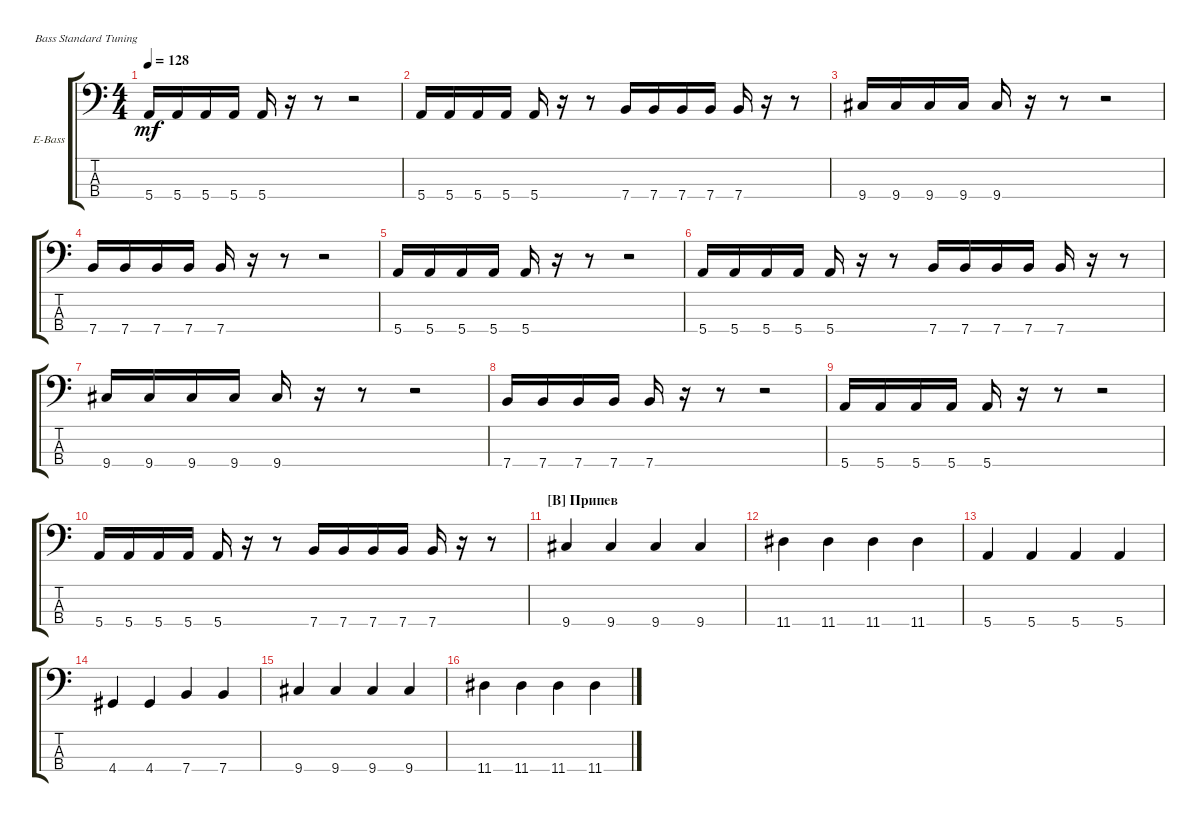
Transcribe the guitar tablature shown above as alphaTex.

\defaultSystemsLayout 4
\bracketExtendMode groupsimilarinstruments
\firstSystemTrackNameOrientation horizontal
\otherSystemsTrackNameOrientation horizontal
\track ("Electric Bass" "E-Bass") {instrument electricbassfinger}
\staff {score tabs}
\tuning (G2 D2 A1 E1)
\ts (4 4)
\tempo 128
\clef f4
\ks c
5.4.16{dy mf} 5.4.16 5.4.16 5.4.16 5.4.16 r.16 r.8 r.2 |
5.4.16 5.4.16 5.4.16 5.4.16 5.4.16 r.16 r.8 7.4.16 7.4.16 7.4.16 7.4.16 7.4.16 r.16 r.8 |
9.4.16 9.4.16 9.4.16 9.4.16 9.4.16 r.16 r.8 r.2 |
7.4.16 7.4.16 7.4.16 7.4.16 7.4.16 r.16 r.8 r.2 |
5.4.16 5.4.16 5.4.16 5.4.16 5.4.16 r.16 r.8 r.2 |
5.4.16 5.4.16 5.4.16 5.4.16 5.4.16 r.16 r.8 7.4.16 7.4.16 7.4.16 7.4.16 7.4.16 r.16 r.8 |
9.4.16 9.4.16 9.4.16 9.4.16 9.4.16 r.16 r.8 r.2 |
7.4.16 7.4.16 7.4.16 7.4.16 7.4.16 r.16 r.8 r.2 |
5.4.16 5.4.16 5.4.16 5.4.16 5.4.16 r.16 r.8 r.2 |
5.4.16 5.4.16 5.4.16 5.4.16 5.4.16 r.16 r.8 7.4.16 7.4.16 7.4.16 7.4.16 7.4.16 r.16 r.8 |
\section ("B" "Припев")
9.4.4 9.4.4 9.4.4 9.4.4 |
11.4.4 11.4.4 11.4.4 11.4.4 |
5.4.4 5.4.4 5.4.4 5.4.4 |
4.4.4 4.4.4 7.4.4 7.4.4 |
9.4.4 9.4.4 9.4.4 9.4.4 |
11.4.4 11.4.4 11.4.4 11.4.4
